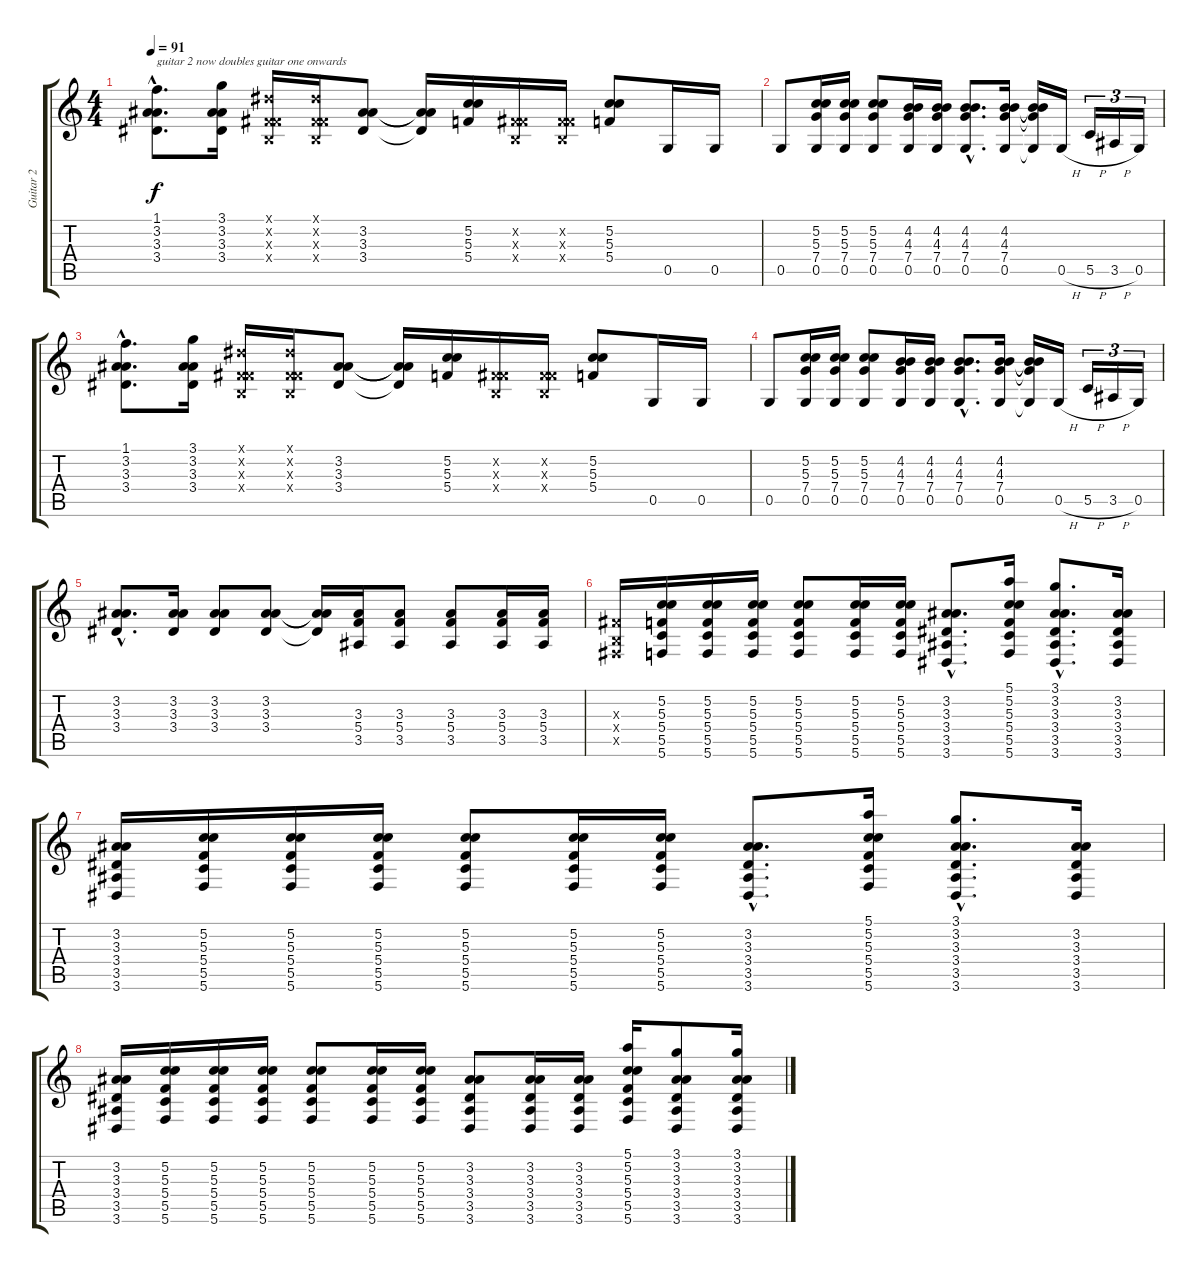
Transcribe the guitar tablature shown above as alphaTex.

\track ("Guitar 2" "Guitar 2") {instrument electricguitarclean}
\staff {score tabs}
\tuning (E4 G3 G3 C3 G2 C2) {hide}
\ts (4 4)
\tempo 91
\clef g2
\ks c
(1.1{hac} 3.2{hac} 3.3{hac} 3.4{hac}).8{d txt "guitar 2 now doubles guitar one onwards" dy f} (3.1 3.2 3.3 3.4).16 (-1.1{x} -1.2{x} -1.3{x} -1.4{x}).16 (-1.1{x} -1.2{x} -1.3{x} -1.4{x}).16 (3.2 3.3 3.4).8 (3.2{t} 3.3{t} 3.4{t}).16 (5.2 5.3 5.4).16 (-1.2{x} -1.3{x} -1.4{x}).16 (-1.2{x} -1.3{x} -1.4{x}).16 (5.2 5.3 5.4).8 0.5.16 0.5.16 |
0.5.8 (5.2 5.3 7.4 0.5).16 (5.2 5.3 7.4 0.5).16 (5.2 5.3 7.4 0.5).8 (4.2 4.3 7.4 0.5).16 (4.2 4.3 7.4 0.5).16 (4.2{hac} 4.3{hac} 7.4{hac} 0.5{hac}).8{d} (4.2 4.3 7.4 0.5).16 (4.2{t} 4.3{t} 7.4{t} 0.5{t}).16 0.5{h}.16 5.5{h}.16{tu (3 2)} 3.5{h}.16{tu (3 2)} 0.5.16{tu (3 2)} |
(1.1{hac} 3.2{hac} 3.3{hac} 3.4{hac}).8{d} (3.1 3.2 3.3 3.4).16 (-1.1{x} -1.2{x} -1.3{x} -1.4{x}).16 (-1.1{x} -1.2{x} -1.3{x} -1.4{x}).16 (3.2 3.3 3.4).8 (3.2{t} 3.3{t} 3.4{t}).16 (5.2 5.3 5.4).16 (-1.2{x} -1.3{x} -1.4{x}).16 (-1.2{x} -1.3{x} -1.4{x}).16 (5.2 5.3 5.4).8 0.5.16 0.5.16 |
0.5.8 (5.2 5.3 7.4 0.5).16 (5.2 5.3 7.4 0.5).16 (5.2 5.3 7.4 0.5).8 (4.2 4.3 7.4 0.5).16 (4.2 4.3 7.4 0.5).16 (4.2{hac} 4.3{hac} 7.4{hac} 0.5{hac}).8{d} (4.2 4.3 7.4 0.5).16 (4.2{t} 4.3{t} 7.4{t} 0.5{t}).16 0.5{h}.16 5.5{h}.16{tu (3 2)} 3.5{h}.16{tu (3 2)} 0.5.16{tu (3 2)} |
(3.2{hac} 3.3{hac} 3.4{hac}).8{d} (3.2 3.3 3.4).16 (3.2 3.3 3.4).8 (3.2 3.3 3.4).8 (3.2{t} 3.3{t} 3.4{t}).16 (3.3 5.4 3.5).16 (3.3 5.4 3.5).8 (3.3 5.4 3.5).8 (3.3 5.4 3.5).16 (3.3 5.4 3.5).16 |
(-1.3{x} -1.4{x} -1.5{x}).16 (5.2 5.3 5.4 5.5 5.6).16 (5.2 5.3 5.4 5.5 5.6).16 (5.2 5.3 5.4 5.5 5.6).16 (5.2 5.3 5.4 5.5 5.6).8 (5.2 5.3 5.4 5.5 5.6).16 (5.2 5.3 5.4 5.5 5.6).16 (3.2{hac} 3.3{hac} 3.4{hac} 3.5{hac} 3.6{hac}).8{d} (5.1 5.2 5.3 5.4 5.5 5.6).16 (3.1{hac} 3.2{hac} 3.3{hac} 3.4{hac} 3.5{hac} 3.6{hac}).8{d} (3.2 3.3 3.4 3.5 3.6).16 |
(3.2 3.3 3.4 3.5 3.6).16 (5.2 5.3 5.4 5.5 5.6).16 (5.2 5.3 5.4 5.5 5.6).16 (5.2 5.3 5.4 5.5 5.6).16 (5.2 5.3 5.4 5.5 5.6).8 (5.2 5.3 5.4 5.5 5.6).16 (5.2 5.3 5.4 5.5 5.6).16 (3.2{hac} 3.3{hac} 3.4{hac} 3.5{hac} 3.6{hac}).8{d} (5.1 5.2 5.3 5.4 5.5 5.6).16 (3.1{hac} 3.2{hac} 3.3{hac} 3.4{hac} 3.5{hac} 3.6{hac}).8{d} (3.2 3.3 3.4 3.5 3.6).16 |
(3.2 3.3 3.4 3.5 3.6).16 (5.2 5.3 5.4 5.5 5.6).16 (5.2 5.3 5.4 5.5 5.6).16 (5.2 5.3 5.4 5.5 5.6).16 (5.2 5.3 5.4 5.5 5.6).8 (5.2 5.3 5.4 5.5 5.6).16 (5.2 5.3 5.4 5.5 5.6).16 (3.2 3.3 3.4 3.5 3.6).8 (3.2 3.3 3.4 3.5 3.6).16 (3.2 3.3 3.4 3.5 3.6).16 (5.1 5.2 5.3 5.4 5.5 5.6).16 (3.1 3.2 3.3 3.4 3.5 3.6).8 (3.1 3.2 3.3 3.4 3.5 3.6).16
